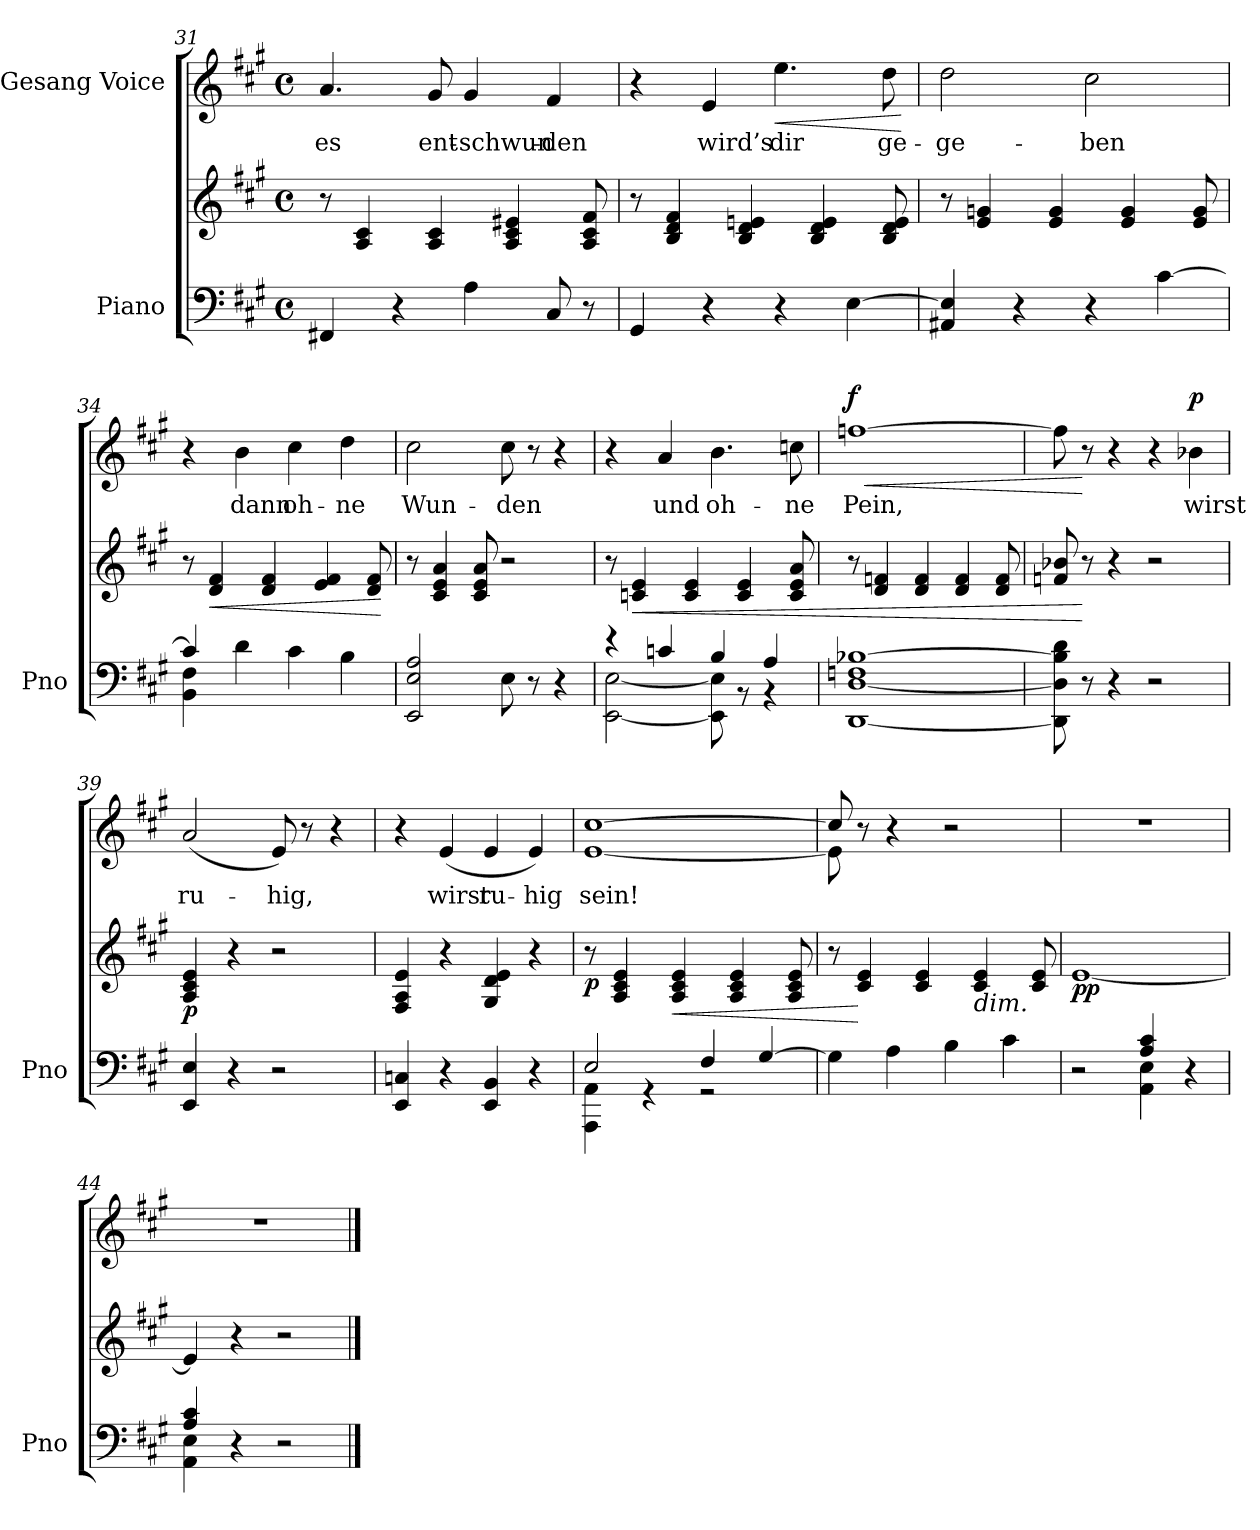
**kern	**kern	**dynam	**kern	**text	**dynam
*part2	*part2	*part2	*part1	*part1	*part1
*staff3	*staff2	*staff2/3	*staff1	*staff1	*staff1
*I"Piano	*	*	*I"Gesang Voice	*	*
*I'Pno	*	*	*	*	*
*clefF4	*clefG2	*	*clefG2	*	*
*k[f#c#g#]	*k[f#c#g#]	*	*k[f#c#g#]	*	*
*M4/4	*M4/4	*	*M4/4	*	*
*met(c)	*met(c)	*	*met(c)	*	*
=31	=31	=31	=31	=31	=31
!	!	!	!	!LO:LY:b	!
4FF#X/	8r	.	4.a/	es	.
.	4A/ 4c#/	.	.	.	.
4r	.	.	.	.	.
!	!	!	!	!LO:LY:b	!
.	4A/ 4c#/	.	8g#/	ent-	.
!	!	!	!	!LO:LY:b	!
4A\	.	.	4g#/	-schwun-	.
.	4A/ 4c#/ 4e#X/	.	.	.	.
!	!	!	!	!LO:LY:b	!
8C#/	.	.	4f#/	-den	.
8r	8A/ 8c#/ 8f#/	.	.	.	.
=32	=32	=32	=32	=32	=32
4GG#/	8r	.	4r	.	.
.	4B/ 4d/ 4f#/	.	.	.	.
!	!	!	!	!LO:LY:b	!
4r	.	.	4e/	wird’s	.
.	4B/ 4d/ 4en/	.	.	.	.
!	!	!	!	!LO:LY:b	!LO:HP:b
4r	.	.	4.ee\	dir	<
.	4B/ 4d/ 4e/	.	.	.	.
[4E\	.	.	.	.	.
!	!	!	!	!LO:LY:b	!
.	8B/ 8d/ 8e/	.	8dd\	ge-	.
.	.	.	.	.	[
=33	=33	=33	=33	=33	=33
!	!	!	!	!LO:LY:b	!
4AA#X/ 4E/]	8r	.	2dd\	-ge-	.
.	4e/ 4gn/	.	.	.	.
4r	.	.	.	.	.
.	4e/ 4g/	.	.	.	.
!	!	!	!	!LO:LY:b	!
4r	.	.	2cc#\	-ben	.
.	4e/ 4g/	.	.	.	.
[>4c#\	.	.	.	.	.
.	8e/ 8g/	.	.	.	.
!!LO:LB:g=z
=34	=34	=34	=34	=34	=34
*^	*	*	*	*	*
4c#/]	4BB\ 4F#\	8r	.	4r	.	.
!	!	!	!LO:HP:b	!	!	!
.	.	4d/ 4f#/	<	.	.	.
!	!	!	!	!	!LO:LY:b	!
4d\	4ryy	.	.	4b\	dann	.
.	.	4d/ 4f#/	.	.	.	.
!	!	!	!	!	!LO:LY:b	!
4c#\	2ryy	.	.	4cc#\	oh-	.
.	.	4e/ 4f#/	.	.	.	.
!	!	!	!	!	!LO:LY:b	!
4B\	.	.	.	4dd\	-ne	.
.	.	8d/ 8f#/	.	.	.	.
*v	*v	*	*	*	*	*
.	.	[	.	.	.
=35	=35	=35	=35	=35	=35
!	!	!	!	!LO:LY:b	!
2EE/ 2E/ 2A/	8r	.	2cc#\	Wun-	.
.	4c#/ 4e/ 4a/	.	.	.	.
.	8c#/ 8e/ 8a/	.	.	.	.
!	!	!	!	!LO:LY:b	!
8E\	2r	.	8cc#\	-den	.
8r	.	.	8r	.	.
4r	.	.	4r	.	.
=36	=36	=36	=36	=36	=36
*^	*	*	*	*	*
4r	[2EE\ [2E\	8r	.	4r	.	.
!	!	!	!LO:HP:b	!	!	!
.	.	4cn/ 4e/	<	.	.	.
!	!	!	!	!	!LO:LY:b	!
4cn/	.	.	.	4a/	und	.
.	.	4c/ 4e/	.	.	.	.
!	!	!	!	!	!LO:LY:b	!
4B/	8EE\] 8E\]	.	.	4.b\	oh-	.
.	8r	4c/ 4e/	.	.	.	.
4A/	4r	.	.	.	.	.
!	!	!	!	!	!LO:LY:b	!
.	.	8c/ 8e/ 8a/	.	8ccn\	-ne	.
*v	*v	*	*	*	*	*
=37	=37	=37	=37	=37	=37
!	!	!	!	!LO:LY:b	!LO:HP:b
!	!	!	!	!	!LO:DY:n=1:a
[1DD [<1D 1Fn [1B-X	8r	.	[1ffn	Pein,	< f
.	4d/ 4fn/	.	.	.	.
.	4d/ 4f/	.	.	.	.
.	4d/ 4f/	.	.	.	.
.	8d/ 8f/	.	.	.	.
=38	=38	=38	=38	=38	=38
8DD\] 8D\] 8B-\] 8d\	8fn/ 8b-X/	.	8ff\]	.	.
8r	8r	[	8r	.	[
4r	4r	.	4r	.	.
2r	2r	.	4r	.	.
!	!	!	!	!LO:LY:b	!LO:DY:a
.	.	.	4b-X\	wirst	p
!!LO:LB:g=z
=39	=39	=39	=39	=39	=39
!	!	!LO:DY:b	!	!LO:LY:b	!
4EE/ 4E/	4A/ 4c#/ 4e/	p	(2a/	ru-	.
4r	4r	.	.	.	.
!	!	!	!	!LO:LY:b	!
2r	2r	.	8e/)	-hig,	.
.	.	.	8r	.	.
.	.	.	4r	.	.
=40	=40	=40	=40	=40	=40
4EE/ 4Cn/	4F#/ 4A/ 4e/	.	4r	.	.
!	!	!	!	!LO:LY:b	!
4r	4r	.	(>4e/	wirst	.
!	!	!	!	!LO:LY:b	!
4EE/ 4BB/	4G#/ 4d/ 4e/	.	4e/	ru-	.
!	!	!	!	!LO:LY:b	!
4r	4r	.	4e/)	-hig	.
=41	=41	=41	=41	=41	=41
*^	*	*	*	*	*
!	!	!	!LO:DY:b	!	!LO:LY:b	!
*	*	*	*	*^	*	*
2E/	4AAA\ 4AA\	8r	p	[1cc#	[1e	-sein!	.
.	.	4A/ 4c#/ 4e/	.	.	.	.	.
.	4r	.	.	.	.	.	.
!	!	!	!LO:HP:b	!	!	!	!
.	.	4A/ 4c#/ 4e/	<	.	.	.	.
4F#/	2r	.	.	.	.	.	.
.	.	4A/ 4c#/ 4e/	.	.	.	.	.
[4G#/	.	.	.	.	.	.	.
.	.	8A/ 8c#/ 8e/	.	.	.	.	.
*v	*v	*	*	*	*	*	*
=42	=42	=42	=42	=42	=42	=42
!	!	!	!	!	!	!LO:DY:a
!	!	!	!	!	!	!LO:DY:n=1:a
4G#\]	8r	.	8cc#/]	8e\]	.	other-dynamics pp
.	4c#/ 4e/	[	8r	8ryy	.	.
4A\	.	.	4r	4ryy	.	.
.	4c#/ 4e/	.	.	.	.	.
4B\	.	.	2r	2ryy	.	.
!	!LO:TX:b:i:t=dim.	!	!	!	!	!
.	4c#/ 4e/	.	.	.	.	.
4c#\	.	.	.	.	.	.
.	8c#/ 8e/	.	.	.	.	.
*	*	*	*v	*v	*	*
=43	=43	=43	=43	=43	=43
*^	*	*	*	*	*
!	!	!	!LO:DY:b	!	!	!
2r	2ryy	[1e	pp	1r	.	.
4A/ 4c#/	4AA\ 4E\	.	.	.	.	.
4r	4ryy	.	.	.	.	.
=44	=44	=44	=44	=44	=44	=44
4A/ 4c#/	4AA\ 4E\	4e/]	.	1r	.	.
4r	4ryy	4r	.	.	.	.
2r	2ryy	2r	.	.	.	.
*v	*v	*	*	*	*	*
==	==	==	==	==	==
*-	*-	*-	*-	*-	*-
